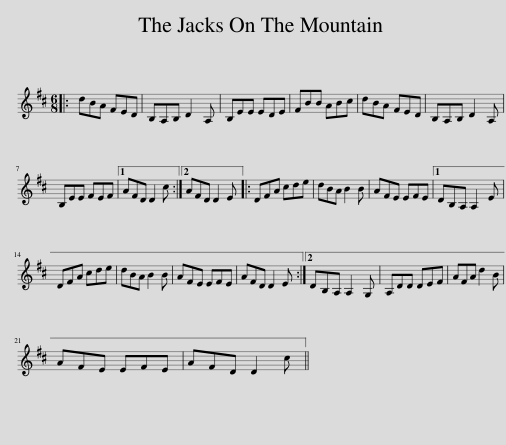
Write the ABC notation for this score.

X:1
L:1/8
M:6/8
I:linebreak $
K:D
V:1 treble
V:1
|: dBA FED | B,A,B, D2 A, | B,EE EDE | FBB ABc | dBA FED | %5
 B,A,B, D2 A, |$ B,EE FEF |1 AFD D2 c :|2 AFD D2 E |: DFA cde | %10
 dBA B2 B | AFE EFE |1 DB,A, A,2 E |$ DFA cde | dBA B2 B | %15
 AFE EFE | AFD D2 E :|2 DB,A, A,2 G, | A,DD DEF | AFA d2 B |$ %20
 AFE EFE | AFD D2 c || %22
